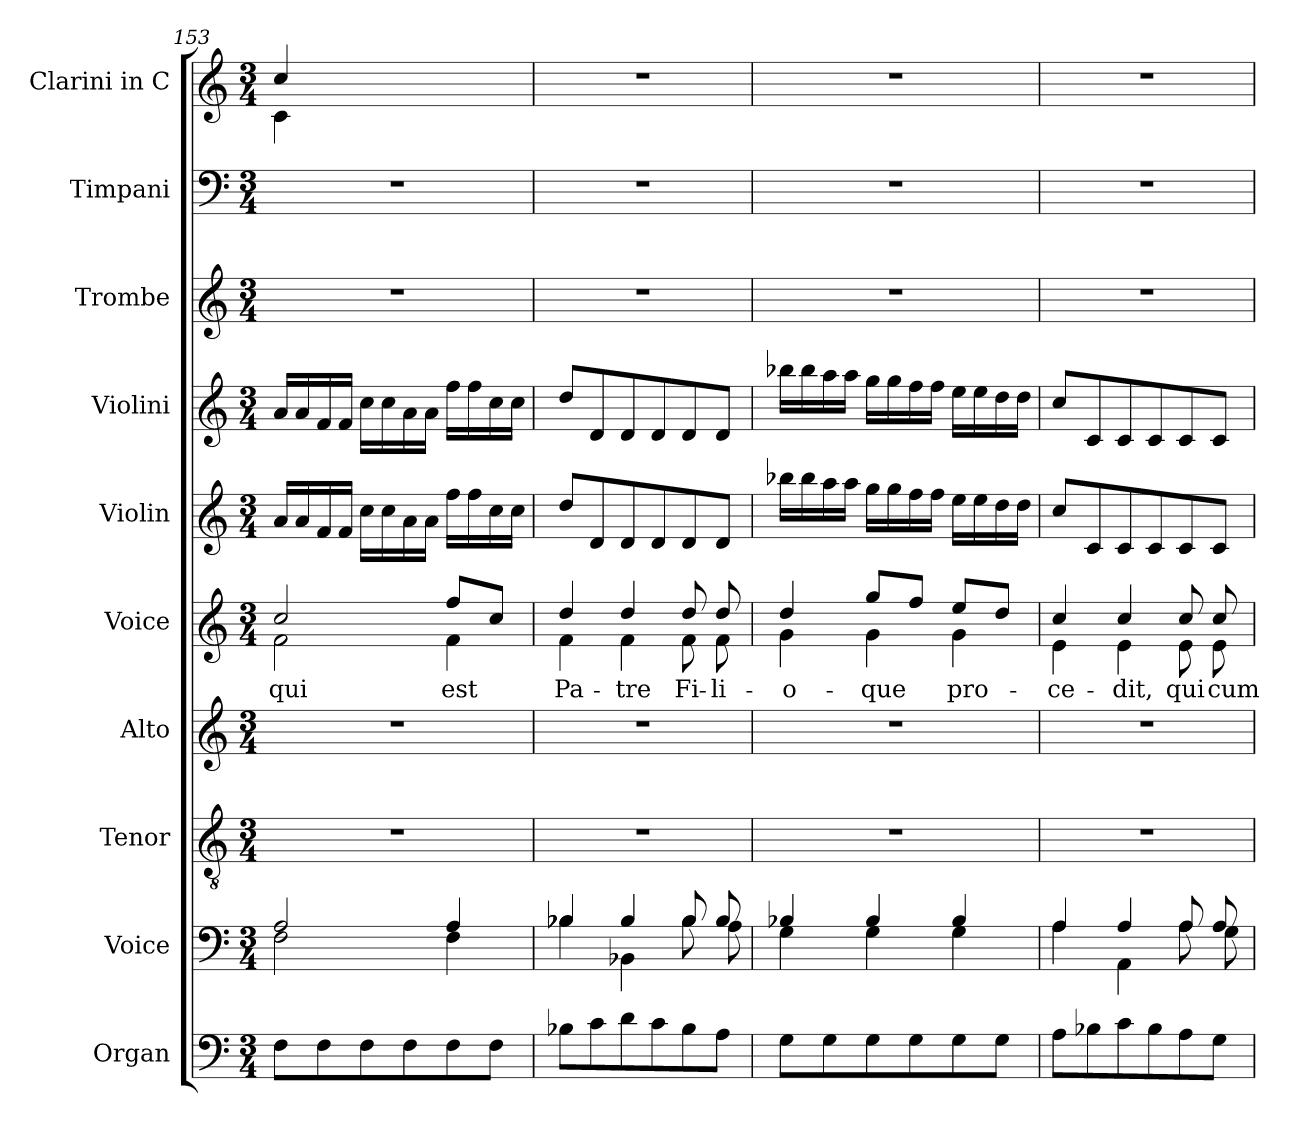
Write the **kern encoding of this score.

**kern	**kern	**kern	**kern	**kern	**text	**kern	**kern	**kern	**kern	**kern
*part10	*part9	*part8	*part7	*part6	*part6	*part5	*part4	*part3	*part2	*part1
*staff10	*staff9	*staff8	*staff7	*staff6	*staff6	*staff5	*staff4	*staff3	*staff2	*staff1
*I"Organ	*I"Voice	*I"Tenor	*I"Alto	*I"Voice	*	*I"Violin	*I"Violini	*I"Trombe	*I"Timpani	*I"Clarini in C
*	*	*	*	*	*	*I'Vln	*I'Vln	*I'T	*I'Timp	*I'C
*clefF4	*clefF4	*clefGv2	*clefG2	*clefG2	*	*clefG2	*clefG2	*clefG2	*clefF4	*clefG2
*k[]	*k[]	*k[]	*k[]	*k[]	*	*k[]	*k[]	*k[]	*k[]	*k[]
*M3/4	*M3/4	*M3/4	*M3/4	*M3/4	*	*M3/4	*M3/4	*M3/4	*M3/4	*M3/4
=153	=153	=153	=153	=153	=153	=153	=153	=153	=153	=153
*	*^	*	*	*	*	*	*	*	*	*
!	!	!	!	!	!	!LO:LY:b	!	!	!	!	!
*	*	*	*	*	*^	*	*	*	*	*	*^
8F\L	2A/	2F\	2.r	2.r	2cc/	2f\	qui	16a/LL	16a/LL	2.r	2.r	4cc/	4c\
.	.	.	.	.	.	.	.	16a/	16a/	.	.	.	.
8F\	.	.	.	.	.	.	.	16f/	16f/	.	.	.	.
.	.	.	.	.	.	.	.	16f/JJ	16f/JJ	.	.	.	.
8F\	.	.	.	.	.	.	.	16cc\LL	16cc\LL	.	.	2reyy	2ryy
.	.	.	.	.	.	.	.	16cc\	16cc\	.	.	.	.
8F\	.	.	.	.	.	.	.	16a\	16a\	.	.	.	.
.	.	.	.	.	.	.	.	16a\JJ	16a\JJ	.	.	.	.
!	!	!	!	!	!	!	!LO:LY:b	!	!	!	!	!	!
8F\	4A/	4F\	.	.	8ff/L	4f\	est	16ff\LL	16ff\LL	.	.	.	.
.	.	.	.	.	.	.	.	16ff\	16ff\	.	.	.	.
8F\J	.	.	.	.	8cc/J	.	.	16cc\	16cc\	.	.	.	.
.	.	.	.	.	.	.	.	16cc\JJ	16cc\JJ	.	.	.	.
*	*	*	*	*	*	*	*	*	*	*	*	*v	*v
=154	=154	=154	=154	=154	=154	=154	=154	=154	=154	=154	=154	=154
!	!	!	!	!	!	!	!LO:LY:b	!	!	!	!	!
8B-X\L	4B-X/	4B-\	2.r	2.r	4dd/	4f\	Pa-	8dd/L	8dd/L	2.r	2.r	2.r
8c\	.	.	.	.	.	.	.	8d/	8d/	.	.	.
!	!	!	!	!	!	!	!LO:LY:b	!	!	!	!	!
8d\	4B-/	4BB-X\	.	.	4dd/	4f\	-tre	8d/	8d/	.	.	.
8c\	.	.	.	.	.	.	.	8d/	8d/	.	.	.
!	!	!	!	!	!	!	!LO:LY:b	!	!	!	!	!
8B-\	8B-/	8B-\	.	.	8dd/	8f\	Fi-	8d/	8d/	.	.	.
!	!	!	!	!	!	!	!LO:LY:b	!	!	!	!	!
8A\J	8B-/	8A\	.	.	8dd/	8f\	-li-	8d/J	8d/J	.	.	.
=155	=155	=155	=155	=155	=155	=155	=155	=155	=155	=155	=155	=155
!	!	!	!	!	!	!	!LO:LY:b	!	!	!	!	!
8G\L	4B-X/	4G\	2.r	2.r	4dd/	4g\	-o-	16bb-X\LL	16bb-X\LL	2.r	2.r	2.r
.	.	.	.	.	.	.	.	16bb-\	16bb-\	.	.	.
8G\	.	.	.	.	.	.	.	16aa\	16aa\	.	.	.
.	.	.	.	.	.	.	.	16aa\JJ	16aa\JJ	.	.	.
!	!	!	!	!	!	!	!LO:LY:b	!	!	!	!	!
8G\	4B-/	4G\	.	.	8gg/L	4g\	-que	16gg\LL	16gg\LL	.	.	.
.	.	.	.	.	.	.	.	16gg\	16gg\	.	.	.
8G\	.	.	.	.	8ff/J	.	.	16ff\	16ff\	.	.	.
.	.	.	.	.	.	.	.	16ff\JJ	16ff\JJ	.	.	.
!	!	!	!	!	!	!	!LO:LY:b	!	!	!	!	!
8G\	4B-/	4G\	.	.	8ee/L	4g\	pro-	16ee\LL	16ee\LL	.	.	.
.	.	.	.	.	.	.	.	16ee\	16ee\	.	.	.
8G\J	.	.	.	.	8dd/J	.	.	16dd\	16dd\	.	.	.
.	.	.	.	.	.	.	.	16dd\JJ	16dd\JJ	.	.	.
=156	=156	=156	=156	=156	=156	=156	=156	=156	=156	=156	=156	=156
!	!	!	!	!	!	!	!LO:LY:b	!	!	!	!	!
8A\L	4A/	4A\	2.r	2.r	4cc/	4e\	-ce-	8cc/L	8cc/L	2.r	2.r	2.r
8B-X\	.	.	.	.	.	.	.	8c/	8c/	.	.	.
!	!	!	!	!	!	!	!LO:LY:b	!	!	!	!	!
8c\	4A/	4AA\	.	.	4cc/	4e\	-dit,	8c/	8c/	.	.	.
8B-\	.	.	.	.	.	.	.	8c/	8c/	.	.	.
!	!	!	!	!	!	!	!LO:LY:b	!	!	!	!	!
8A\	8A/	8A\	.	.	8cc/	8e\	qui	8c/	8c/	.	.	.
!	!	!	!	!	!	!	!LO:LY:b	!	!	!	!	!
8G\J	8A/	8G\	.	.	8cc/	8e\	cum	8c/J	8c/J	.	.	.
*	*v	*v	*	*	*v	*v	*	*	*	*	*	*
=	=	=	=	=	=	=	=	=	=	=
*-	*-	*-	*-	*-	*-	*-	*-	*-	*-	*-
